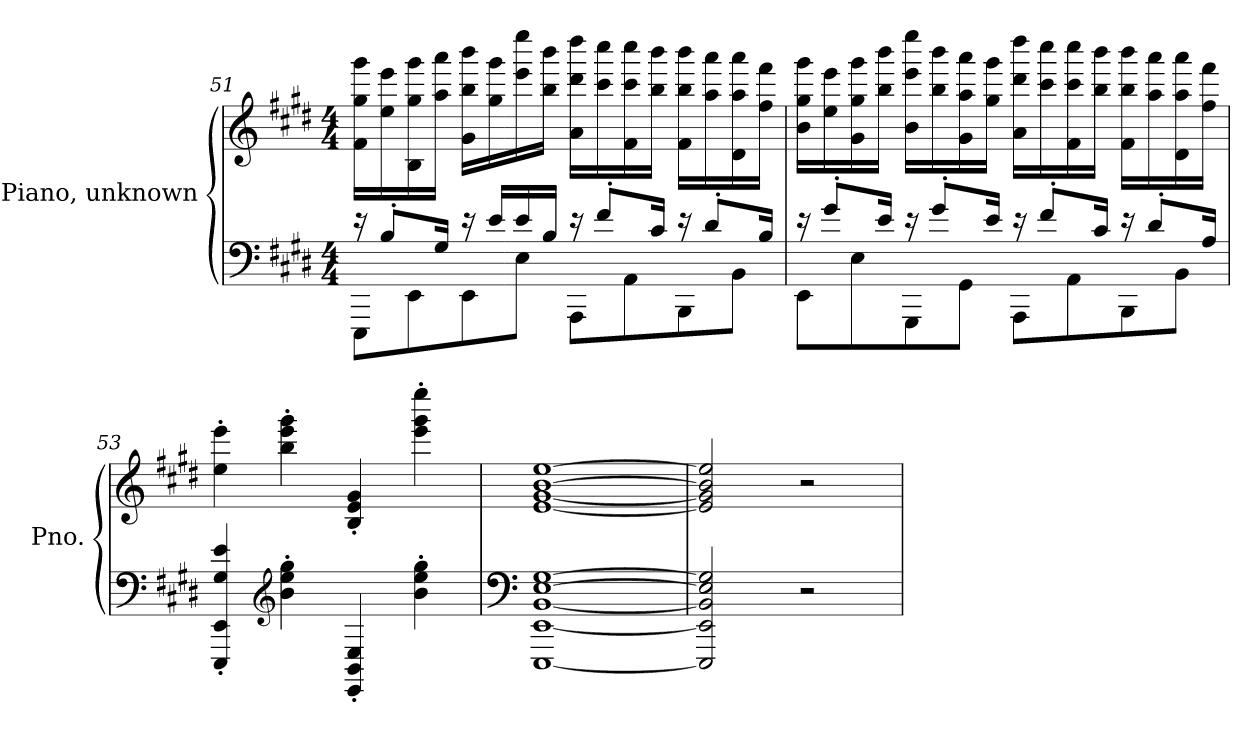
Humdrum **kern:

**kern	**kern
*part1	*part1
*staff2	*staff1
*I"Piano, unknown	*
*I'Pno.	*
!!LO:LB:g=z
*clefF4	*clefG2
*k[f#c#g#d#]	*k[f#c#g#d#]
*M4/4	*M4/4
=51	=51
*^	*
16r	8EEE\L	16f#\ 16gg#\ 16ggg#\LL
8B'/L	.	16ee\ 16eee\
.	8EE\	16B\ 16gg#\ 16ggg#\
16G#/Jk	.	16aa\ 16aaa\JJ
16r	8EE\	16g#\ 16bb\ 16bbb\LL
16e/LL	.	16gg#\ 16ggg#\
16e/	8E\J	16eee\ 16eeee\
16B/JJ	.	16bb\ 16bbb\JJ
16r	8AAA\L	16a\ 16ddd#\ 16dddd#\LL
8f#'/L	.	16ccc#\ 16cccc#\
.	8AA\	16f#\ 16ccc#\ 16cccc#\
16c#/Jk	.	16bb\ 16bbb\JJ
16r	8BBB\	16f#\ 16bb\ 16bbb\LL
8d#'/L	.	16aa\ 16aaa\
.	8BB\J	16d#\ 16aa\ 16aaa\
16B/Jk	.	16ff#\ 16fff#\JJ
=52	=52	=52
16r	8EE\L	16b\ 16gg#\ 16ggg#\LL
8g#'/L	.	16ee\ 16eee\
.	8E\	16g#\ 16gg#\ 16ggg#\
16e/Jk	.	16bb\ 16bbb\JJ
16r	8GGG#\	16b\ 16eee\ 16eeee\LL
8g#'/L	.	16bb\ 16bbb\
.	8GG#\J	16g#\ 16aa\ 16aaa\
16e/Jk	.	16gg#\ 16ggg#\JJ
16r	8AAA\L	16a\ 16ddd#\ 16dddd#\LL
8f#'/L	.	16ccc#\ 16cccc#\
.	8AA\	16f#\ 16ccc#\ 16cccc#\
16c#/Jk	.	16bb\ 16bbb\JJ
16r	8BBB\	16f#\ 16bb\ 16bbb\LL
8d#'/L	.	16aa\ 16aaa\
.	8BB\J	16d#\ 16aa\ 16aaa\
16A/Jk	.	16ff#\ 16fff#\JJ
*v	*v	*
!!LO:LB:g=z
=53	=53
4EEE/' 4EE/' 4G#/' 4e/'	4ee\' 4eee\'
*clefG2	*
4b\' 4ee\' 4gg#\'	4bb\' 4eee\' 4ggg#\'
4EE/' 4BB/' 4E/'	4B/' 4e/' 4g#/'
4b\' 4ee\' 4gg#\'	4eee\' 4ggg#\' 4eeee\'
=54	=54
*clefF4	*
[1EEE [1EE [1BB [1E [1G#	[1e [1g# [1b [1ee
=55	=55
2EEE/] 2EE/] 2BB/] 2E/] 2G#/]	2e/] 2g#/] 2b/] 2ee/]
2r	2r
=	=
*-	*-
